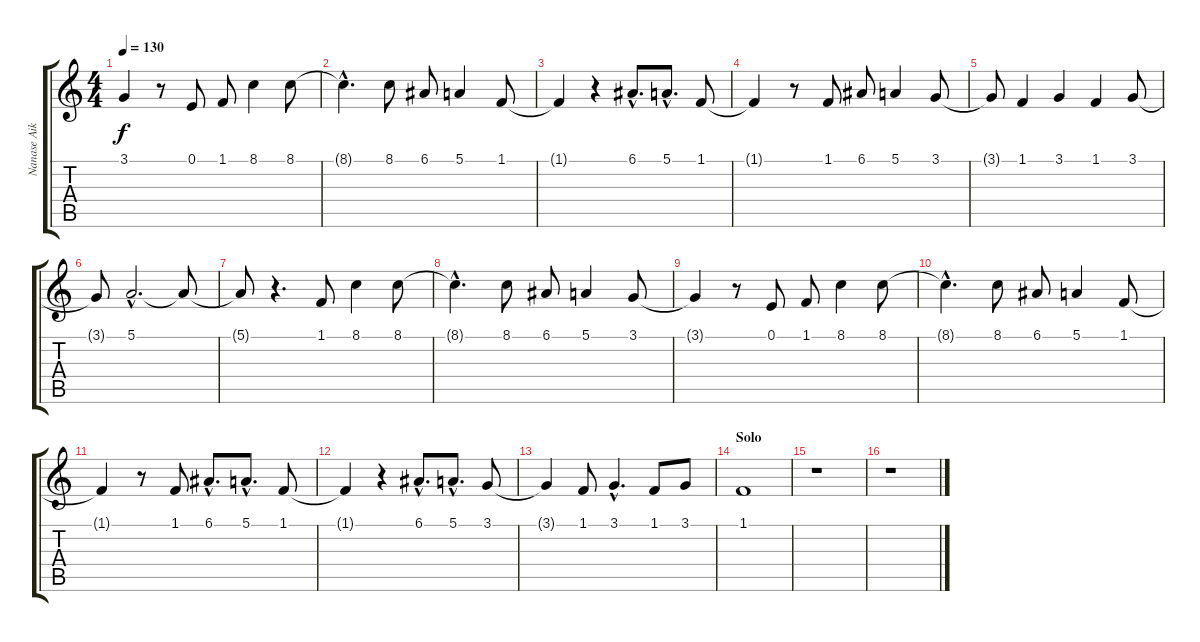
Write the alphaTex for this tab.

\track ("Nanase Aikawa (Voice)" "Nanase Aik") {instrument clarinet}
\staff {score tabs}
\tuning (E4 B3 G3 D3 A2 E2) {hide}
\ts (4 4)
\tempo 130
\clef g2
\ks c
3.1{t}.4{dy f} r.8 0.1.8 1.1.8 8.1.4 8.1.8 |
8.1{hac t}.4{d} 8.1.8 6.1.8 5.1.4 1.1.8 |
1.1{t}.4 r.4 6.1{hac}.8{d} 5.1{hac}.8{d} 1.1.8 |
1.1{t}.4 r.8 1.1.8 6.1.8 5.1.4 3.1.8 |
3.1{t}.8 1.1.4 3.1.4 1.1.4 3.1.8 |
3.1{t}.8 5.1{hac}.2{d} 5.1{t}.8 |
5.1{t}.8 r.4{d} 1.1.8 8.1.4 8.1.8 |
8.1{hac t}.4{d} 8.1.8 6.1.8 5.1.4 3.1.8 |
3.1{t}.4 r.8 0.1.8 1.1.8 8.1.4 8.1.8 |
8.1{hac t}.4{d} 8.1.8 6.1.8 5.1.4 1.1.8 |
1.1{t}.4 r.8 1.1.8 6.1{hac}.8{d} 5.1{hac}.8{d} 1.1.8 |
1.1{t}.4 r.4 6.1{hac}.8{d} 5.1{hac}.8{d} 3.1.8 |
3.1{t}.4 1.1.8 3.1{hac}.4{d} 1.1.8 3.1.8 |
\section ("" "Solo")
1.1.1 |
r.1 |
r.1
